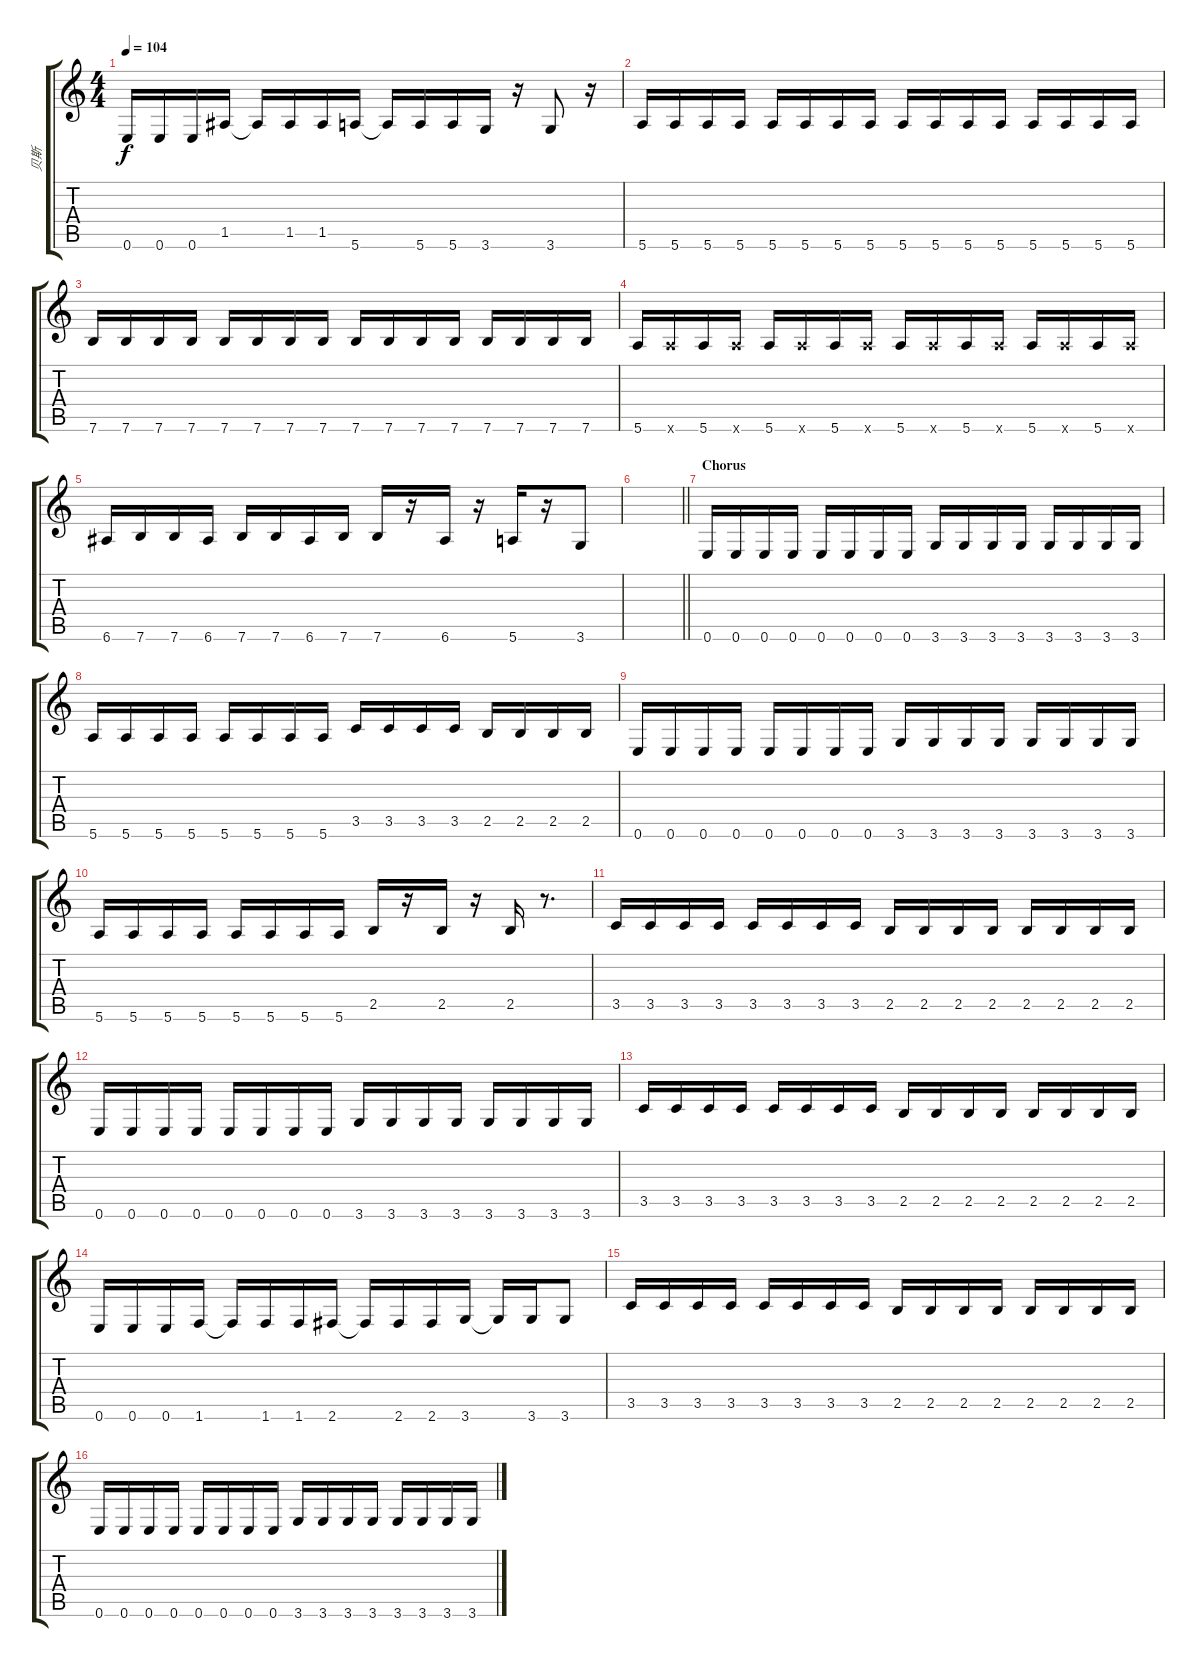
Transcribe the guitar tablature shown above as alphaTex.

\track ("贝斯" "贝斯") {instrument electricbassfinger}
\staff {score tabs}
\tuning (E4 B3 G3 D3 A2 E2) {hide}
\ts (4 4)
\tempo 104
\clef g2
\ks c
0.6.16{dy f} 0.6.16 0.6.16 1.5.16 1.5{t}.16 1.5.16 1.5.16 5.6.16 5.6{t}.16 5.6.16 5.6.16 3.6.16 r.16 3.6.8 r.16 |
5.6.16 5.6.16 5.6.16 5.6.16 5.6.16 5.6.16 5.6.16 5.6.16 5.6.16 5.6.16 5.6.16 5.6.16 5.6.16 5.6.16 5.6.16 5.6.16 |
7.6.16 7.6.16 7.6.16 7.6.16 7.6.16 7.6.16 7.6.16 7.6.16 7.6.16 7.6.16 7.6.16 7.6.16 7.6.16 7.6.16 7.6.16 7.6.16 |
5.6.16 5.6{x}.16 5.6.16 5.6{x}.16 5.6.16 5.6{x}.16 5.6.16 5.6{x}.16 5.6.16 5.6{x}.16 5.6.16 5.6{x}.16 5.6.16 5.6{x}.16 5.6.16 5.6{x}.16 |
6.6.16 7.6.16 7.6.16 6.6.16 7.6.16 7.6.16 6.6.16 7.6.16 7.6.16 r.16 6.6.16 r.16 5.6.16 r.16 3.6.8 |
\barLineRight lightlight
|
\section ("" "Chorus")
0.6.16 0.6.16 0.6.16 0.6.16 0.6.16 0.6.16 0.6.16 0.6.16 3.6.16 3.6.16 3.6.16 3.6.16 3.6.16 3.6.16 3.6.16 3.6.16 |
5.6.16 5.6.16 5.6.16 5.6.16 5.6.16 5.6.16 5.6.16 5.6.16 3.5.16 3.5.16 3.5.16 3.5.16 2.5.16 2.5.16 2.5.16 2.5.16 |
0.6.16 0.6.16 0.6.16 0.6.16 0.6.16 0.6.16 0.6.16 0.6.16 3.6.16 3.6.16 3.6.16 3.6.16 3.6.16 3.6.16 3.6.16 3.6.16 |
5.6.16 5.6.16 5.6.16 5.6.16 5.6.16 5.6.16 5.6.16 5.6.16 2.5.16 r.16 2.5.16 r.16 2.5.16 r.8{d} |
3.5.16 3.5.16 3.5.16 3.5.16 3.5.16 3.5.16 3.5.16 3.5.16 2.5.16 2.5.16 2.5.16 2.5.16 2.5.16 2.5.16 2.5.16 2.5.16 |
0.6.16 0.6.16 0.6.16 0.6.16 0.6.16 0.6.16 0.6.16 0.6.16 3.6.16 3.6.16 3.6.16 3.6.16 3.6.16 3.6.16 3.6.16 3.6.16 |
3.5.16 3.5.16 3.5.16 3.5.16 3.5.16 3.5.16 3.5.16 3.5.16 2.5.16 2.5.16 2.5.16 2.5.16 2.5.16 2.5.16 2.5.16 2.5.16 |
0.6.16 0.6.16 0.6.16 1.6.16 1.6{t}.16 1.6.16 1.6.16 2.6.16 2.6{t}.16 2.6.16 2.6.16 3.6.16 3.6{t}.16 3.6.16 3.6.8 |
3.5.16 3.5.16 3.5.16 3.5.16 3.5.16 3.5.16 3.5.16 3.5.16 2.5.16 2.5.16 2.5.16 2.5.16 2.5.16 2.5.16 2.5.16 2.5.16 |
0.6.16 0.6.16 0.6.16 0.6.16 0.6.16 0.6.16 0.6.16 0.6.16 3.6.16 3.6.16 3.6.16 3.6.16 3.6.16 3.6.16 3.6.16 3.6.16
